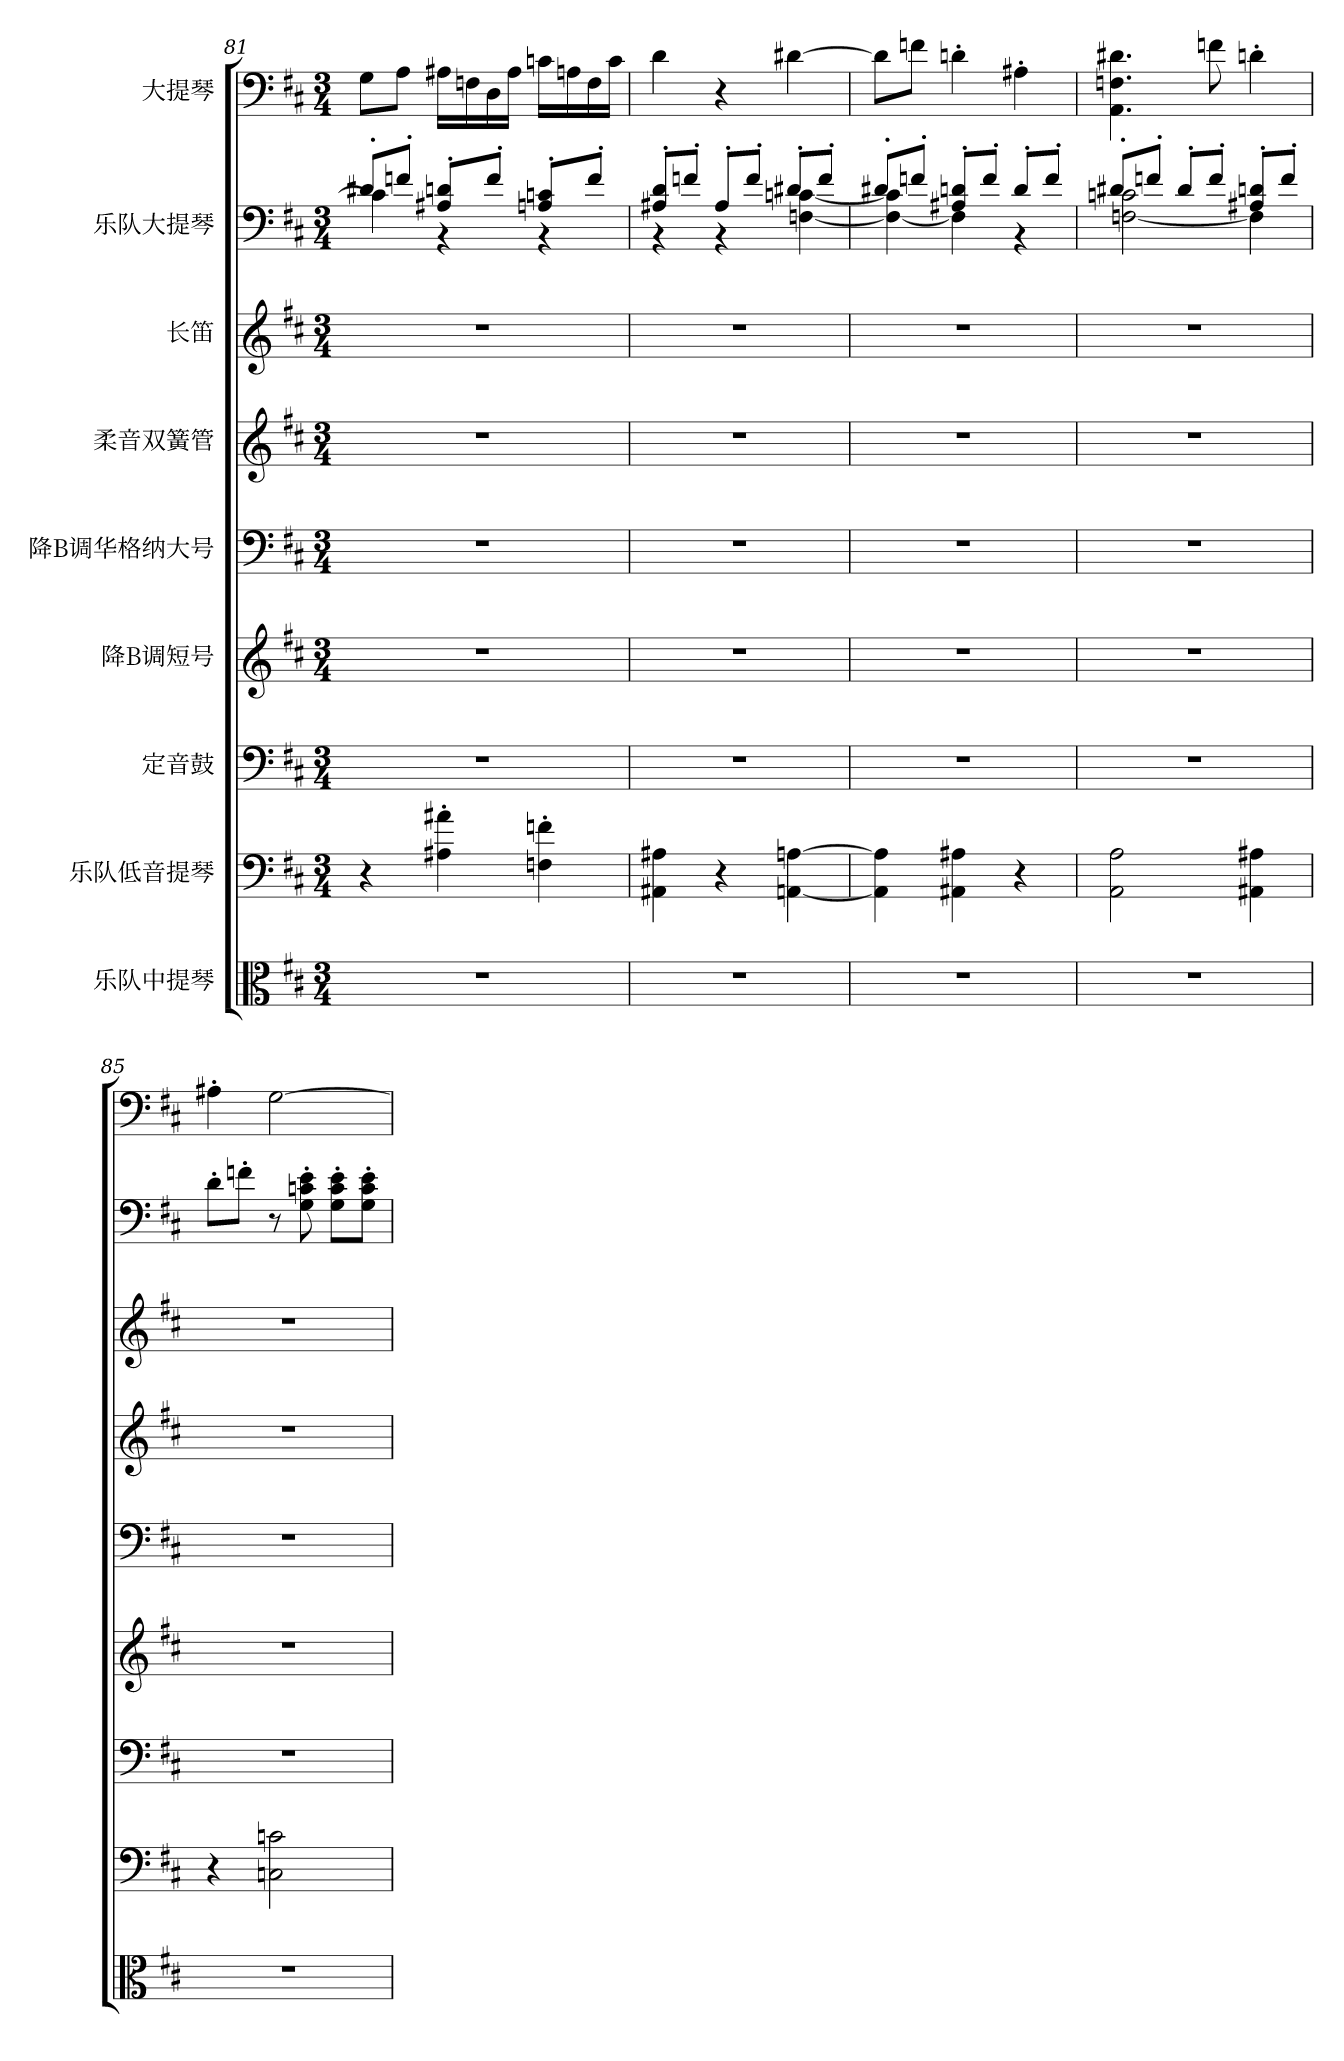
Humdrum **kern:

**kern	**kern	**kern	**kern	**kern	**kern	**kern	**kern	**kern
*part9	*part8	*part7	*part6	*part5	*part4	*part3	*part2	*part1
*staff9	*staff8	*staff7	*staff6	*staff5	*staff4	*staff3	*staff2	*staff1
*I"乐队中提琴	*I"乐队低音提琴	*I"定音鼓	*I"降B调短号	*I"降B调华格纳大号	*I"柔音双簧管	*I"长笛	*I"乐队大提琴	*I"大提琴
!!LO:PB:g=z
*clefC3	*clefF4	*clefF4	*clefG2	*clefF4	*clefG2	*clefG2	*clefF4	*clefF4
*	*ITrd7c12	*	*ITrd1c2	*ITrd1c2	*ITrd2c3	*	*	*
*k[f#c#]	*k[f#c#]	*k[f#c#]	*k[]	*k[]	*k[f#c#g#d#a#]	*k[f#c#]	*k[f#c#]	*k[f#c#]
*M3/4	*M3/4	*M3/4	*M3/4	*M3/4	*M3/4	*M3/4	*M3/4	*M3/4
=81	=81	=81	=81	=81	=81	=81	=81	=81
*	*	*	*	*	*	*	*^	*
2.r	4r	2.r	2.r	2.r	2.r	2.r	8d#X'/L	4c\]	8G\L
.	.	.	.	.	.	.	8fn'/J	.	8A\J
.	4AA#X\' 4A#X\'	.	.	.	.	.	8A#X/' 8dn/'L	4r	16A#X\LL
.	.	.	.	.	.	.	.	.	16Fn\
.	.	.	.	.	.	.	8f'/J	.	16D\
.	.	.	.	.	.	.	.	.	16A#\JJ
.	4FFn\' 4Fn\'	.	.	.	.	.	8An/' 8cn/'L	4r	16cn\LL
.	.	.	.	.	.	.	.	.	16An\
.	.	.	.	.	.	.	8f'/J	.	16F\
.	.	.	.	.	.	.	.	.	16c\JJ
=82	=82	=82	=82	=82	=82	=82	=82	=82	=82
2.r	4AAA#X\ 4AA#X\	2.r	2.r	2.r	2.r	2.r	8A#X/' 8d/'L	4r	4d\
.	.	.	.	.	.	.	8fn'/J	.	.
.	4r	.	.	.	.	.	8A#'/L	4r	4r
.	.	.	.	.	.	.	8f'/J	.	.
.	[4AAAn\ [4AAn\	.	.	.	.	.	8d#X'/L	[4Fn\ [4cn\	[4d#X\
.	.	.	.	.	.	.	8f'/J	.	.
=83	=83	=83	=83	=83	=83	=83	=83	=83	=83
2.r	4AAA\] 4AA\]	2.r	2.r	2.r	2.r	2.r	8d#X'/L	4F\_ 4c\]	8d#\L]
.	.	.	.	.	.	.	8fn'/J	.	8fn\J
.	4AAA#X\ 4AA#X\	.	.	.	.	.	8A#X/' 8dn/'L	4F\]	4dn'\
.	.	.	.	.	.	.	8f'/J	.	.
.	4r	.	.	.	.	.	8d'/L	4r	4A#X'\
.	.	.	.	.	.	.	8f'/J	.	.
!!LO:PB:g=z
=84	=84	=84	=84	=84	=84	=84	=84	=84	=84
2.r	2AAA\ 2AA\	2.r	2.r	2.r	2.r	2.r	8d#X'/L	[2Fn\ 2cn\	4.AA\ 4.Fn\ 4.d#X\
.	.	.	.	.	.	.	8fn'/J	.	.
.	.	.	.	.	.	.	8d#'/L	.	.
.	.	.	.	.	.	.	8f'/J	.	8fn\
.	4AAA#X\ 4AA#X\	.	.	.	.	.	8A#X/' 8dn/'L	4F\]	4dn'\
.	.	.	.	.	.	.	8f'/J	.	.
*	*	*	*	*	*	*	*v	*v	*
=85	=85	=85	=85	=85	=85	=85	=85	=85
2.r	4r	2.r	2.r	2.r	2.r	2.r	8d'\L	4A#X'\
.	.	.	.	.	.	.	8fn'\J	.
.	2CCn\ 2Cn\	.	.	.	.	.	8r	[2G\
.	.	.	.	.	.	.	8G\' 8cn\' 8e\'	.
.	.	.	.	.	.	.	8G\' 8c\' 8e\'L	.
.	.	.	.	.	.	.	8G\' 8c\' 8e\'J	.
=	=	=	=	=	=	=	=	=
*-	*-	*-	*-	*-	*-	*-	*-	*-
